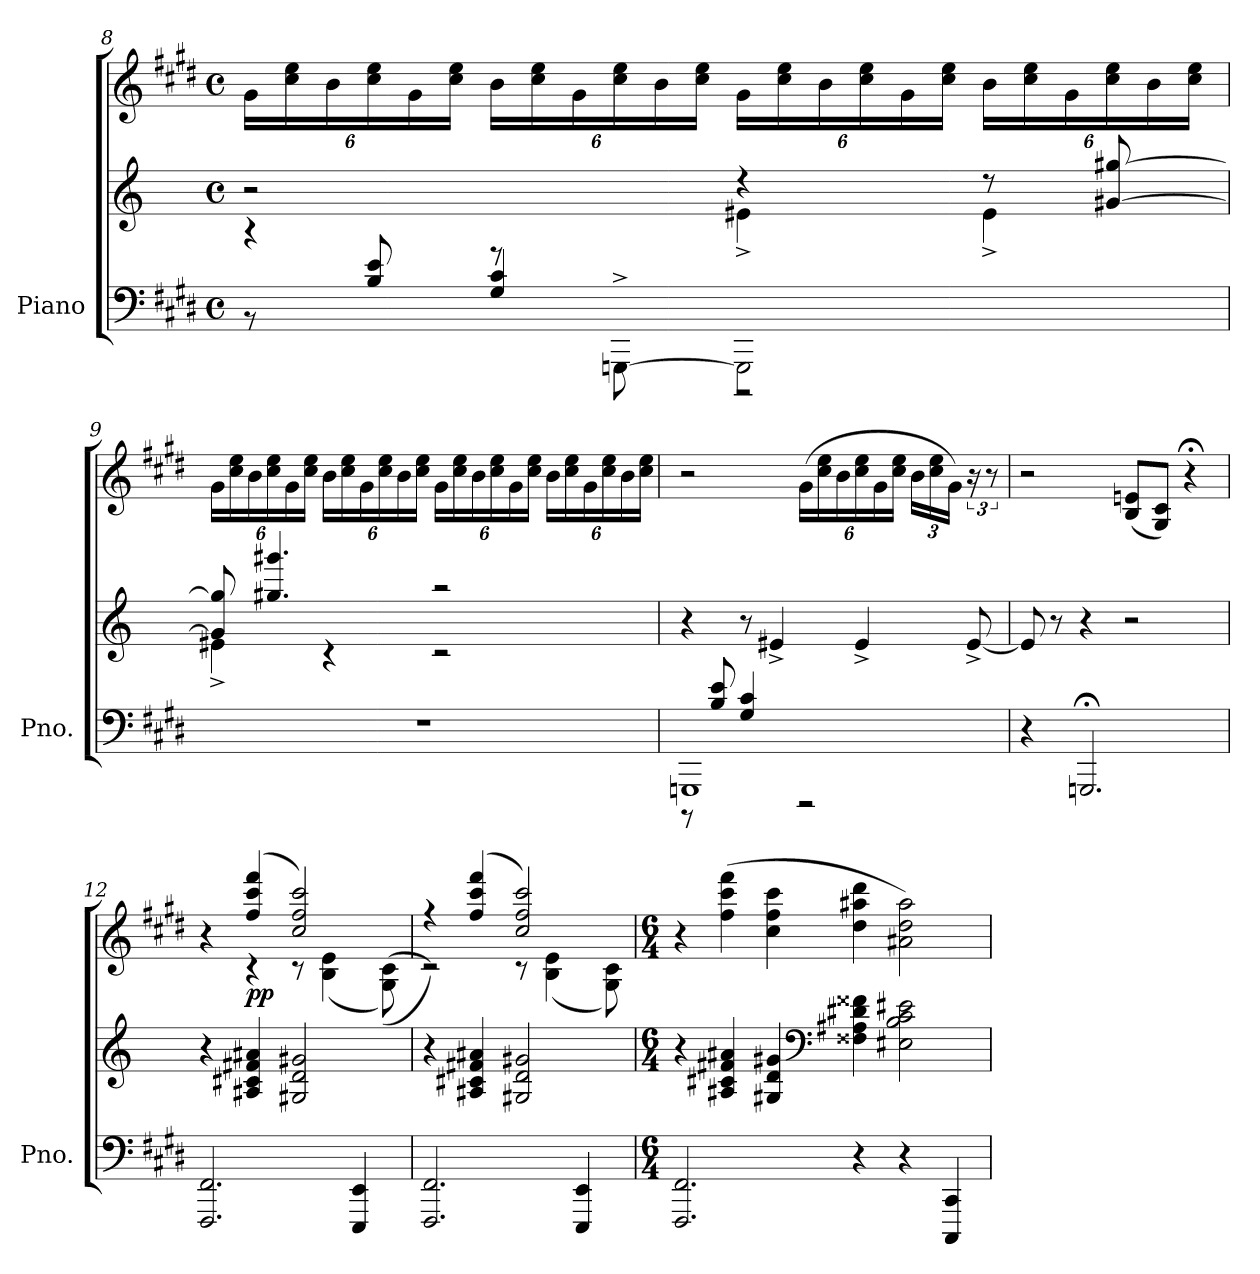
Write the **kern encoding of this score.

**kern	**kern	**kern	**dynam
*part1	*part1	*part1	*part1
*staff3	*staff2	*staff1	*staff1/2/3
*I"Piano	*	*	*
*I'Pno.	*	*	*
!!LO:PB:g=z
*clefF4	*clefG2	*clefG2	*
*k[f#c#g#d#]	*	*k[f#c#g#d#]	*
*M4/4	*M4/4	*M4/4	*
*met(c)	*met(c)	*met(c)	*
=8	=8	=8	=8
*^	*^	*	*
*	*	*	*	*Xbrackettup	*
4r	8r	2r	2ryy	24g#\LL	.
.	.	.	.	24cc#\ 24ee\	.
.	.	.	.	24b\	.
.	8B/ 8e/	.	.	24cc#\ 24ee\	.
.	.	.	.	24g#\	.
.	.	.	.	24cc#\ 24ee\JJ	.
8r	4G#/ 4c#/	.	.	24b\LL	.
.	.	.	.	24cc#\ 24ee\	.
.	.	.	.	24g#\	.
[8GGGn^\	.	.	.	24cc#\ 24ee\	.
.	.	.	.	24b\	.
.	.	.	.	24cc#\ 24ee\JJ	.
2GGG\]	2r	4r	4e#X^\	24g#\LL	.
.	.	.	.	24cc#\ 24ee\	.
.	.	.	.	24b\	.
.	.	.	.	24cc#\ 24ee\	.
.	.	.	.	24g#\	.
.	.	.	.	24cc#\ 24ee\JJ	.
.	.	8r	4e#^\	24b\LL	.
.	.	.	.	24cc#\ 24ee\	.
.	.	.	.	24g#\	.
.	.	[8g#X/ [8gg#X/	.	24cc#\ 24ee\	.
.	.	.	.	24b\	.
.	.	.	.	24cc#\ 24ee\JJ	.
*v	*v	*	*	*	*
=9	=9	=9	=9	=9
1r	8g#/] 8gg#/]	4e#X^\	24g#\LL	.
.	.	.	24cc#\ 24ee\	.
.	.	.	24b\	.
.	4.gg#X/ 4.ggg#X/	.	24cc#\ 24ee\	.
.	.	.	24g#\	.
.	.	.	24cc#\ 24ee\JJ	.
.	.	4r	24b\LL	.
.	.	.	24cc#\ 24ee\	.
.	.	.	24g#\	.
.	.	.	24cc#\ 24ee\	.
.	.	.	24b\	.
.	.	.	24cc#\ 24ee\JJ	.
.	2r	2r	24g#\LL	.
.	.	.	24cc#\ 24ee\	.
.	.	.	24b\	.
.	.	.	24cc#\ 24ee\	.
.	.	.	24g#\	.
.	.	.	24cc#\ 24ee\JJ	.
.	.	.	24b\LL	.
.	.	.	24cc#\ 24ee\	.
.	.	.	24g#\	.
.	.	.	24cc#\ 24ee\	.
.	.	.	24b\	.
.	.	.	24cc#\ 24ee\JJ	.
*	*v	*v	*	*
!!LO:LB:g=z
=10	=10	=10	=10
*^	*	*	*
1GGGn	8r	4r	2r	.
.	8B/ 8e/	.	.	.
.	4G#/ 4c#/	8r	.	.
.	.	4e#X^/	.	.
.	2r	.	(>24g#\LL	.
.	.	.	24cc#\ 24ee\	.
.	.	.	24b\	.
.	.	4e#^/	24cc#\ 24ee\	.
.	.	.	24g#\	.
.	.	.	24cc#\ 24ee\JJ	.
*	*	*	*brackettup	*
.	.	.	24b\LL	.
.	.	.	24cc#\ 24ee\	.
.	.	.	24g#\JJ)	.
.	.	[8e#^/	24r	.
.	.	.	12r	.
*v	*v	*	*	*
=11	=11	=11	=11
4r	8e#/]	2r	.
.	8r	.	.
2.GGGn;</	4r	.	.
.	2r	(<8B/ 8eni/L	.
.	.	8G#/ 8c#/J)	.
.	.	4r;<	.
=12	=12	=12	=12
*	*	*^	*
2.FFF#/ 2.FF#/	4r	4r	4ryy	.
!	!	!	!	!LO:DY:b
.	4A#X/ 4c#X/ 4f#X/ 4a#X/	(>4ff#/ 4ccc#/ 4fff#/	4r	pp
.	2G#X/ 2d/ 2g#X/	2cc#/ 2ff#/ 2ccc#/)	8r	.
.	.	.	(>4B\ 4e\	.
4EEE/ 4EE/	.	.	.	.
.	.	.	(>(<8G#\ 8c#\)	.
=13	=13	=13	=13	=13
2.FFF#/ 2.FF#/	4r	4r	2r))	.
.	4A#X/ 4c#X/ 4f#X/ 4a#X/	(>4ff#/ 4ccc#/ 4fff#/	.	.
.	2G#X/ 2d/ 2g#X/	2cc#/ 2ff#/ 2ccc#/)	8r	.
.	.	.	(>4B\ 4e\	.
4EEE/ 4EE/	.	.	.	.
.	.	.	8G#\ 8c#\)	.
*	*	*v	*v	*
!!LO:LB:g=z
=14	=14	=14	=14
*M6/4	*M6/4	*M6/4	*
2.FFF#/ 2.FF#/	4r	4r	.
.	4A#X/ 4c#X/ 4f#X/ 4a#X/	(>4ff#\ 4ccc#\ 4fff#\	.
.	4G#X/ 4d/ 4g#X/	4cc#\ 4ff#\ 4ccc#\	.
*	*clefF4	*	*
4r	4F##X\ 4A#X\ 4d#X\ 4f##X\	4dd#\ 4aa#X\ 4ddd#\	.
4r	2E#X\ 2B\ 2c#\ 2e#X\	2a#X\ 2dd#\ 2aa#\)	.
4CCC#/ 4CC#/	.	.	.
=	=	=	=
*-	*-	*-	*-
